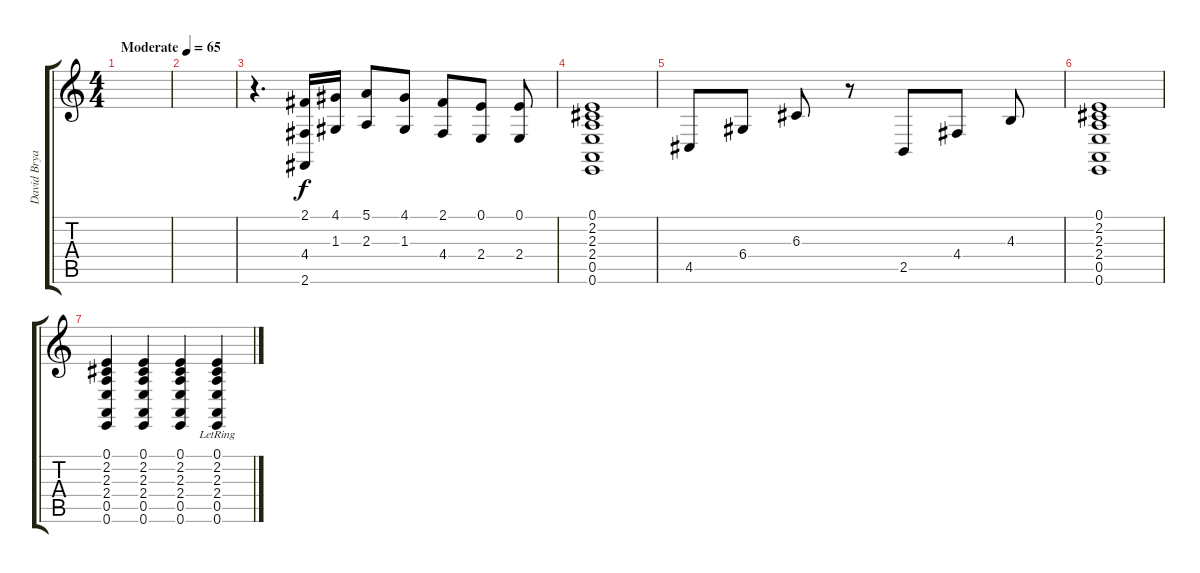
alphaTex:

\track ("David Bryan - 3" "David Brya") {instrument stringensemble1 bank 57}
\staff {score tabs}
\tuning (E4 B3 G3 D3 A2 E2) {hide}
\ts (4 4)
\tempo (65 "Moderate")
\clef g2
\ks c
|
|
r.4{d} (2.1 4.4 2.6).16 (4.1 1.3).16 (5.1 2.3).8 (4.1 1.3).8 (2.1 4.4).8 (0.1 2.4).8 (0.1 2.4).8 |
(0.1 2.2 2.3 2.4 0.5 0.6).1 |
4.5.8 6.4.8 6.3.8 r.8 2.5.8 4.4.8 4.3.8 |
(0.1 2.2 2.3 2.4 0.5 0.6).1 |
(0.1 2.2 2.3 2.4 0.5 0.6).4 (0.1 2.2 2.3 2.4 0.5 0.6).4 (0.1 2.2 2.3 2.4 0.5 0.6).4 (0.1 2.2 2.3 2.4 0.5 0.6{lr}).4
